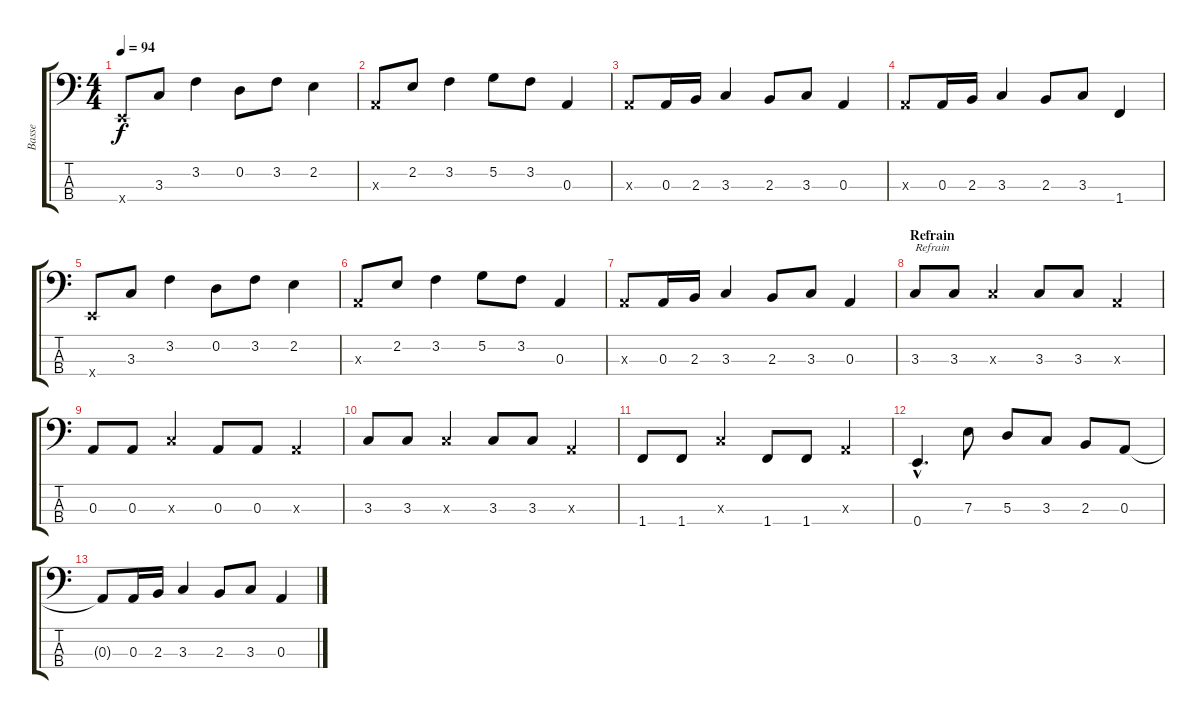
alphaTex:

\track ("Basse" "Basse") {instrument electricbassfinger}
\staff {score tabs}
\tuning (G2 D2 A1 E1) {hide}
\ts (4 4)
\tempo 94
\clef f4
\ks c
0.4{x}.8{dy f} 3.3.8 3.2.4 0.2.8 3.2.8 2.2.4 |
0.3{x}.8 2.2.8 3.2.4 5.2.8 3.2.8 0.3.4 |
0.3{x}.8 0.3.16 2.3.16 3.3.4 2.3.8 3.3.8 0.3.4 |
0.3{x}.8 0.3.16 2.3.16 3.3.4 2.3.8 3.3.8 1.4.4 |
0.4{x}.8 3.3.8 3.2.4 0.2.8 3.2.8 2.2.4 |
0.3{x}.8 2.2.8 3.2.4 5.2.8 3.2.8 0.3.4 |
0.3{x}.8 0.3.16 2.3.16 3.3.4 2.3.8 3.3.8 0.3.4 |
\section ("" "Refrain")
3.3.8{txt "Refrain"} 3.3.8 3.3{x}.4 3.3.8 3.3.8 0.3{x}.4 |
0.3.8 0.3.8 3.3{x}.4 0.3.8 0.3.8 0.3{x}.4 |
3.3.8 3.3.8 3.3{x}.4 3.3.8 3.3.8 0.3{x}.4 |
1.4.8 1.4.8 3.3{x}.4 1.4.8 1.4.8 0.3{x}.4 |
0.4{hac}.4{d} 7.3.8 5.3.8 3.3.8 2.3.8 0.3.8 |
0.3{t}.8 0.3.16 2.3.16 3.3.4 2.3.8 3.3.8 0.3.4
